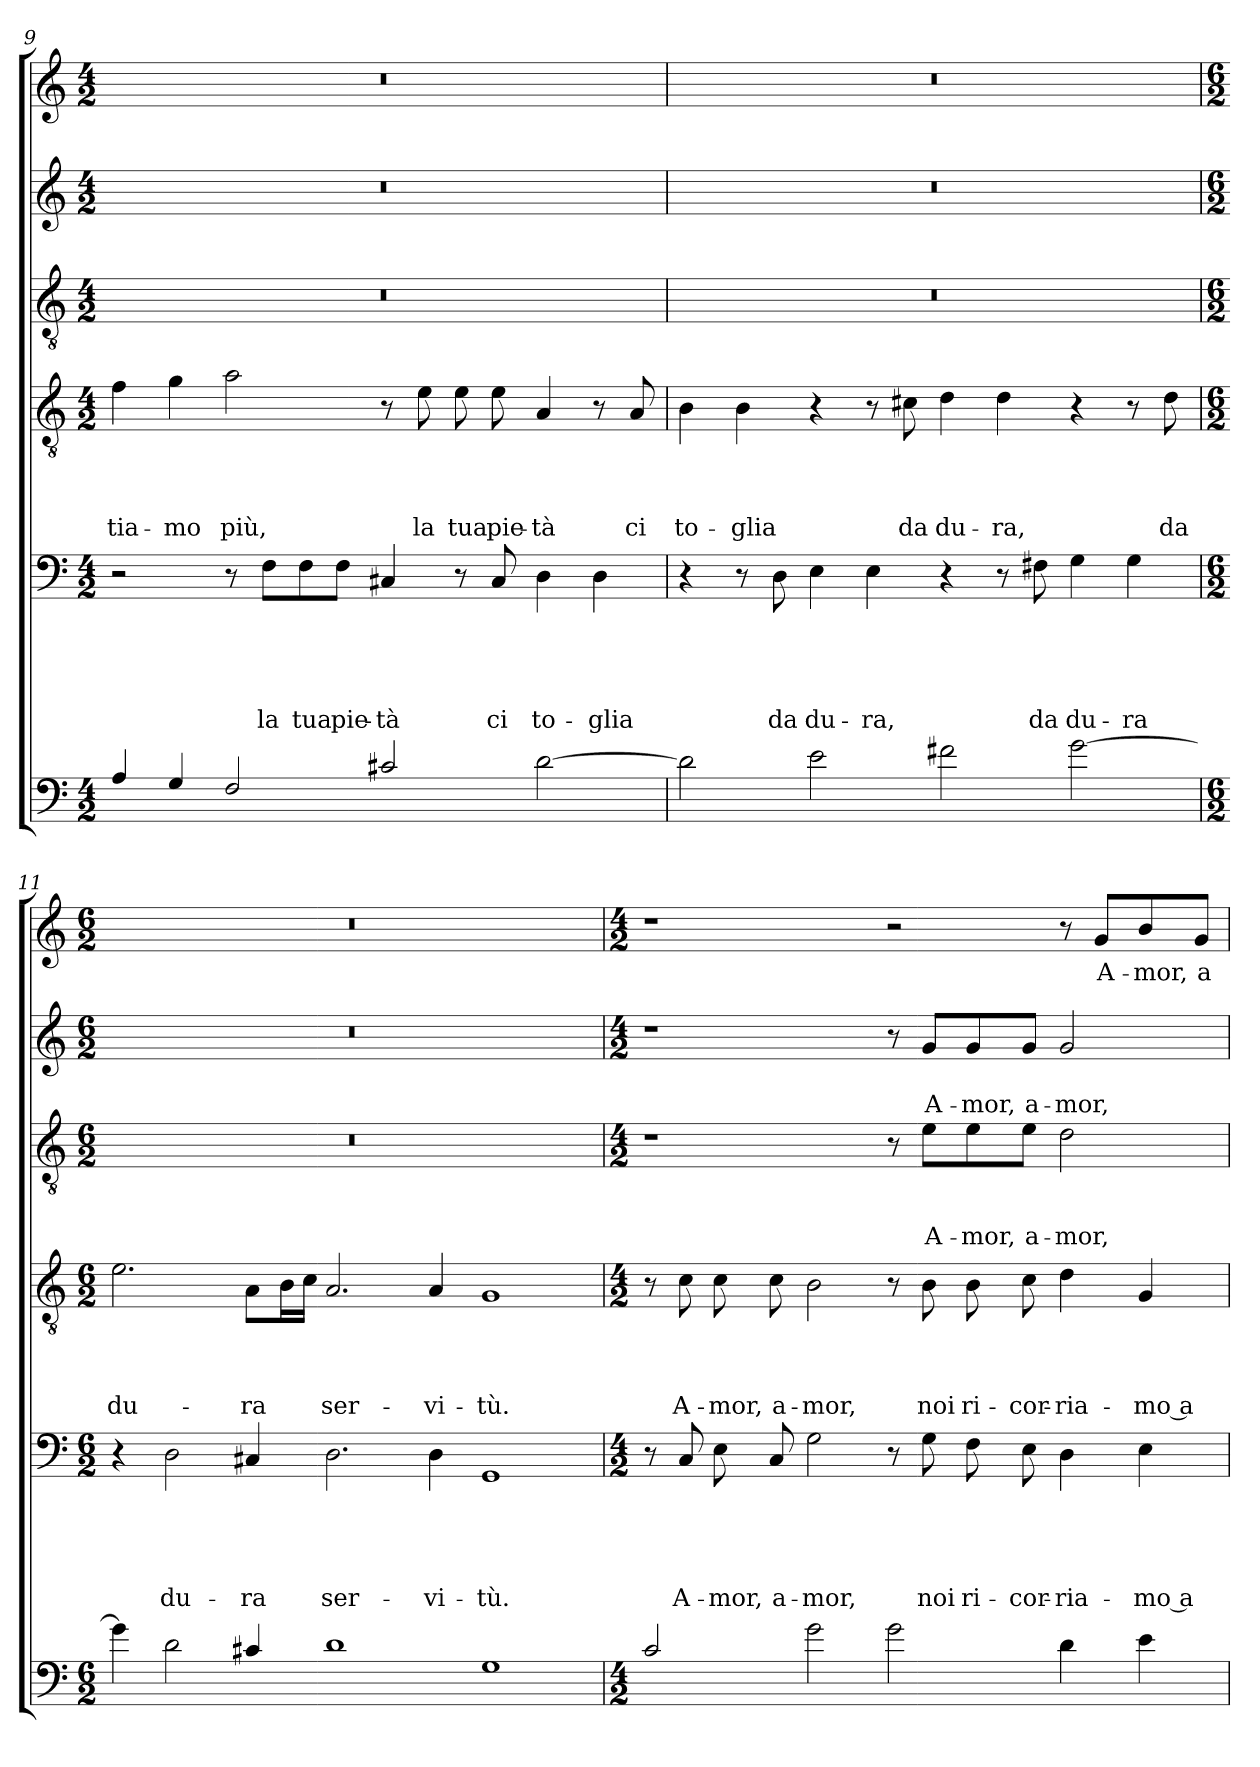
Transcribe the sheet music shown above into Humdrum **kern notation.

**kern	**kern	**text	**text	**text	**text	**text	**kern	**text	**text	**text	**text	**kern	**text	**text	**text	**kern	**text	**text	**kern	**text
*part6	*part5	*part5	*part5	*part5	*part5	*part5	*part4	*part4	*part4	*part4	*part4	*part3	*part3	*part3	*part3	*part2	*part2	*part2	*part1	*part1
*staff6	*staff5	*staff5	*staff5	*staff5	*staff5	*staff5	*staff4	*staff4	*staff4	*staff4	*staff4	*staff3	*staff3	*staff3	*staff3	*staff2	*staff2	*staff2	*staff1	*staff1
*clefF4	*clefF4	*	*	*	*	*	*clefGv2	*	*	*	*	*clefGv2	*	*	*	*clefG2	*	*	*clefG2	*
*ITrd8c14	*	*	*	*	*	*	*	*	*	*	*	*	*	*	*	*	*	*	*	*
*k[]	*k[]	*	*	*	*	*	*k[]	*	*	*	*	*k[]	*	*	*	*k[]	*	*	*k[]	*
*C:	*C:	*	*	*	*	*	*C:	*	*	*	*	*C:	*	*	*	*C:	*	*	*C:	*
*M4/2	*M4/2	*	*	*	*	*	*M4/2	*	*	*	*	*M4/2	*	*	*	*M4/2	*	*	*M4/2	*
=9	=9	=9	=9	=9	=9	=9	=9	=9	=9	=9	=9	=9	=9	=9	=9	=9	=9	=9	=9	=9
!	!	!	!	!	!	!	!	!	!	!	!LO:LY:b	!	!	!	!	!	!	!	!	!
4AA/	2r	.	.	.	.	.	4f\	.	.	.	-tia-	0r	.	.	.	0r	.	.	0r	.
!	!	!	!	!	!	!	!	!	!	!	!LO:LY:b	!	!	!	!	!	!	!	!	!
4GG/	.	.	.	.	.	.	4g\	.	.	.	-mo	.	.	.	.	.	.	.	.	.
!	!	!	!	!	!	!	!	!	!	!	!LO:LY:b	!	!	!	!	!	!	!	!	!
2FF/	8r	.	.	.	.	.	2a\	.	.	.	più,	.	.	.	.	.	.	.	.	.
!	!	!	!	!	!	!LO:LY:b	!	!	!	!	!	!	!	!	!	!	!	!	!	!
.	8F\L	.	.	.	.	la	.	.	.	.	.	.	.	.	.	.	.	.	.	.
!	!	!	!	!	!	!LO:LY:b	!	!	!	!	!	!	!	!	!	!	!	!	!	!
.	8F\	.	.	.	.	tua	.	.	.	.	.	.	.	.	.	.	.	.	.	.
!	!	!	!	!	!	!LO:LY:b	!	!	!	!	!	!	!	!	!	!	!	!	!	!
.	8F\J	.	.	.	.	pie-	.	.	.	.	.	.	.	.	.	.	.	.	.	.
!	!	!	!	!	!	!LO:LY:b	!	!	!	!	!	!	!	!	!	!	!	!	!	!
2C#X/	4C#X/	.	.	.	.	-tà	8r	.	.	.	.	.	.	.	.	.	.	.	.	.
!	!	!	!	!	!	!	!	!	!	!	!LO:LY:b	!	!	!	!	!	!	!	!	!
.	.	.	.	.	.	.	8e\	.	.	.	la	.	.	.	.	.	.	.	.	.
!	!	!	!	!	!	!	!	!	!	!	!LO:LY:b	!	!	!	!	!	!	!	!	!
.	8r	.	.	.	.	.	8e\	.	.	.	tua	.	.	.	.	.	.	.	.	.
!	!	!	!	!	!	!LO:LY:b	!	!	!	!	!LO:LY:b	!	!	!	!	!	!	!	!	!
.	8C#/	.	.	.	.	ci	8e\	.	.	.	pie-	.	.	.	.	.	.	.	.	.
!	!	!	!	!	!	!LO:LY:b	!	!	!	!	!LO:LY:b	!	!	!	!	!	!	!	!	!
[2D\	4D\	.	.	.	.	to-	4A/	.	.	.	-tà	.	.	.	.	.	.	.	.	.
!	!	!	!	!	!	!LO:LY:b	!	!	!	!	!	!	!	!	!	!	!	!	!	!
.	4D\	.	.	.	.	-glia	8r	.	.	.	.	.	.	.	.	.	.	.	.	.
!	!	!	!	!	!	!	!	!	!	!	!LO:LY:b	!	!	!	!	!	!	!	!	!
.	.	.	.	.	.	.	8A/	.	.	.	ci	.	.	.	.	.	.	.	.	.
=10	=10	=10	=10	=10	=10	=10	=10	=10	=10	=10	=10	=10	=10	=10	=10	=10	=10	=10	=10	=10
!	!	!	!	!	!	!	!	!	!	!	!LO:LY:b	!	!	!	!	!	!	!	!	!
2D\]	4r	.	.	.	.	.	4B\	.	.	.	to-	0r	.	.	.	0r	.	.	0r	.
!	!	!	!	!	!	!	!	!	!	!	!LO:LY:b	!	!	!	!	!	!	!	!	!
.	8r	.	.	.	.	.	4B\	.	.	.	-glia	.	.	.	.	.	.	.	.	.
!	!	!	!	!	!	!LO:LY:b	!	!	!	!	!	!	!	!	!	!	!	!	!	!
.	8D\	.	.	.	.	da	.	.	.	.	.	.	.	.	.	.	.	.	.	.
!	!	!	!	!	!	!LO:LY:b	!	!	!	!	!	!	!	!	!	!	!	!	!	!
2E\	4E\	.	.	.	.	du-	4r	.	.	.	.	.	.	.	.	.	.	.	.	.
!	!	!	!	!	!	!LO:LY:b	!	!	!	!	!	!	!	!	!	!	!	!	!	!
.	4E\	.	.	.	.	-ra,	8r	.	.	.	.	.	.	.	.	.	.	.	.	.
!	!	!	!	!	!	!	!	!	!	!	!LO:LY:b	!	!	!	!	!	!	!	!	!
.	.	.	.	.	.	.	8c#X\	.	.	.	da	.	.	.	.	.	.	.	.	.
!	!	!	!	!	!	!	!	!	!	!	!LO:LY:b	!	!	!	!	!	!	!	!	!
2F#X\	4r	.	.	.	.	.	4d\	.	.	.	du-	.	.	.	.	.	.	.	.	.
!	!	!	!	!	!	!	!	!	!	!	!LO:LY:b	!	!	!	!	!	!	!	!	!
.	8r	.	.	.	.	.	4d\	.	.	.	-ra,	.	.	.	.	.	.	.	.	.
!	!	!	!	!	!	!LO:LY:b	!	!	!	!	!	!	!	!	!	!	!	!	!	!
.	8F#X\	.	.	.	.	da	.	.	.	.	.	.	.	.	.	.	.	.	.	.
!	!	!	!	!	!	!LO:LY:b	!	!	!	!	!	!	!	!	!	!	!	!	!	!
[2G\	4G\	.	.	.	.	du-	4r	.	.	.	.	.	.	.	.	.	.	.	.	.
!	!	!	!	!	!	!LO:LY:b	!	!	!	!	!	!	!	!	!	!	!	!	!	!
.	4G\	.	.	.	.	-ra	8r	.	.	.	.	.	.	.	.	.	.	.	.	.
!	!	!	!	!	!	!	!	!	!	!	!LO:LY:b	!	!	!	!	!	!	!	!	!
.	.	.	.	.	.	.	8d\	.	.	.	da	.	.	.	.	.	.	.	.	.
!!LO:LB:g=z
=11	=11	=11	=11	=11	=11	=11	=11	=11	=11	=11	=11	=11	=11	=11	=11	=11	=11	=11	=11	=11
*M6/2	*M6/2	*	*	*	*	*	*M6/2	*	*	*	*	*M6/2	*	*	*	*M6/2	*	*	*M6/2	*
!	!	!	!	!	!	!	!	!	!	!	!LO:LY:b	!	!	!	!	!	!	!	!	!
4G\]	4r	.	.	.	.	.	2.e\	.	.	.	du-	0.r	.	.	.	0.r	.	.	0.r	.
!	!	!	!	!	!	!LO:LY:b	!	!	!	!	!	!	!	!	!	!	!	!	!	!
2D\	2D\	.	.	.	.	du-	.	.	.	.	.	.	.	.	.	.	.	.	.	.
!	!	!	!	!	!	!LO:LY:b	!	!	!	!	!LO:LY:b	!	!	!	!	!	!	!	!	!
4C#X/	4C#X/	.	.	.	.	-ra	8A\L	.	.	.	-ra	.	.	.	.	.	.	.	.	.
.	.	.	.	.	.	.	16B\L	.	.	.	.	.	.	.	.	.	.	.	.	.
.	.	.	.	.	.	.	16c\JJ	.	.	.	.	.	.	.	.	.	.	.	.	.
!	!	!	!	!	!	!LO:LY:b	!	!	!	!	!LO:LY:b	!	!	!	!	!	!	!	!	!
1D	2.D\	.	.	.	.	ser-	2.A/	.	.	.	ser-	.	.	.	.	.	.	.	.	.
!	!	!	!	!	!	!LO:LY:b	!	!	!	!	!LO:LY:b	!	!	!	!	!	!	!	!	!
.	4D\	.	.	.	.	-vi-	4A/	.	.	.	-vi-	.	.	.	.	.	.	.	.	.
!	!	!	!	!	!	!LO:LY:b	!	!	!	!	!LO:LY:b	!	!	!	!	!	!	!	!	!
1GG	1GG	.	.	.	.	-tù.	1G	.	.	.	-tù.	.	.	.	.	.	.	.	.	.
=12	=12	=12	=12	=12	=12	=12	=12	=12	=12	=12	=12	=12	=12	=12	=12	=12	=12	=12	=12	=12
*M4/2	*M4/2	*	*	*	*	*	*M4/2	*	*	*	*	*M4/2	*	*	*	*M4/2	*	*	*M4/2	*
2C/	8r	.	.	.	.	.	8r	.	.	.	.	1r	.	.	.	1r	.	.	1r	.
!	!	!	!	!	!	!LO:LY:b	!	!	!	!	!LO:LY:b	!	!	!	!	!	!	!	!	!
.	8C/	.	.	.	.	A-	8c\	.	.	.	A-	.	.	.	.	.	.	.	.	.
!	!	!	!	!	!	!LO:LY:b	!	!	!	!	!LO:LY:b	!	!	!	!	!	!	!	!	!
.	8E\	.	.	.	.	-mor,	8c\	.	.	.	-mor,	.	.	.	.	.	.	.	.	.
!	!	!	!	!	!	!LO:LY:b	!	!	!	!	!LO:LY:b	!	!	!	!	!	!	!	!	!
.	8C/	.	.	.	.	a-	8c\	.	.	.	a-	.	.	.	.	.	.	.	.	.
!	!	!	!	!	!	!LO:LY:b	!	!	!	!	!LO:LY:b	!	!	!	!	!	!	!	!	!
2G\	2G\	.	.	.	.	-mor,	2B\	.	.	.	-mor,	.	.	.	.	.	.	.	.	.
2G\	8r	.	.	.	.	.	8r	.	.	.	.	8r	.	.	.	8r	.	.	2r	.
!	!	!	!	!	!	!LO:LY:b	!	!	!	!	!LO:LY:b	!	!	!	!LO:LY:b	!	!	!LO:LY:b	!	!
.	8G\	.	.	.	.	noi	8B\	.	.	.	noi	8e\L	.	.	A-	8g/L	.	A-	.	.
!	!	!	!	!	!	!LO:LY:b	!	!	!	!	!LO:LY:b	!	!	!	!LO:LY:b	!	!	!LO:LY:b	!	!
.	8F\	.	.	.	.	ri-	8B\	.	.	.	ri-	8e\	.	.	-mor,	8g/	.	-mor,	.	.
!	!	!	!	!	!	!LO:LY:b	!	!	!	!	!LO:LY:b	!	!	!	!LO:LY:b	!	!	!LO:LY:b	!	!
.	8E\	.	.	.	.	-cor-	8c\	.	.	.	-cor-	8e\J	.	.	a-	8g/J	.	a-	.	.
!	!	!	!	!	!	!LO:LY:b	!	!	!	!	!LO:LY:b	!	!	!	!LO:LY:b	!	!	!LO:LY:b	!	!
4D\	4D\	.	.	.	.	-ria-	4d\	.	.	.	-ria-	2d\	.	.	-mor,	2g/	.	-mor,	8r	.
!	!	!	!	!	!	!	!	!	!	!	!	!	!	!	!	!	!	!	!	!LO:LY:b
.	.	.	.	.	.	.	.	.	.	.	.	.	.	.	.	.	.	.	8g/L	A-
!	!	!	!	!	!	!LO:LY:b	!	!	!	!	!LO:LY:b	!	!	!	!	!	!	!	!	!LO:LY:b
4E\	4E\	.	.	.	.	-mo a	4G/	.	.	.	-mo a	.	.	.	.	.	.	.	8b/	-mor,
!	!	!	!	!	!	!	!	!	!	!	!	!	!	!	!	!	!	!	!	!LO:LY:b
.	.	.	.	.	.	.	.	.	.	.	.	.	.	.	.	.	.	.	8g/J	a-
=	=	=	=	=	=	=	=	=	=	=	=	=	=	=	=	=	=	=	=	=
*-	*-	*-	*-	*-	*-	*-	*-	*-	*-	*-	*-	*-	*-	*-	*-	*-	*-	*-	*-	*-
